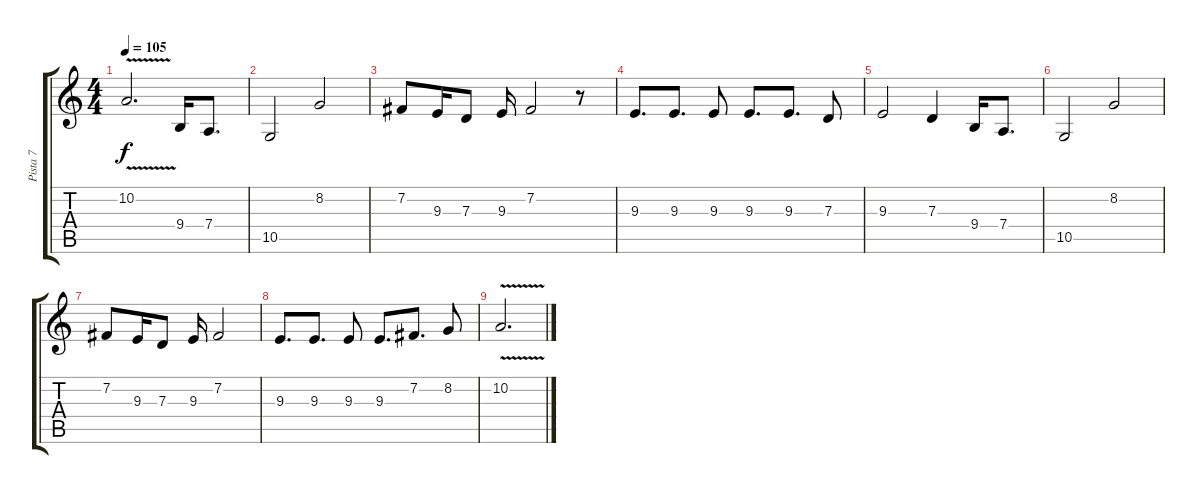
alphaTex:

\track ("Pista 7" "Pista 7") {instrument lead1square}
\staff {score tabs}
\tuning (E4 B3 G3 D3 A2 E2) {hide}
\ts (4 4)
\tempo 105
\clef g2
\ks c
10.2{v}.2{d dy f} 9.4.16 7.4.8{d} |
10.5.2 8.2.2 |
7.2.8 9.3.16 7.3.8 9.3.16 7.2.2 r.8 |
9.3.8{d} 9.3.8{d} 9.3.8 9.3.8{d} 9.3.8{d} 7.3.8 |
9.3.2 7.3.4 9.4.16 7.4.8{d} |
10.5.2 8.2.2 |
7.2.8 9.3.16 7.3.8 9.3.16 7.2.2 |
9.3.8{d} 9.3.8{d} 9.3.8 9.3.8{d} 7.2.8{d} 8.2.8 |
10.2{v}.2{d}
